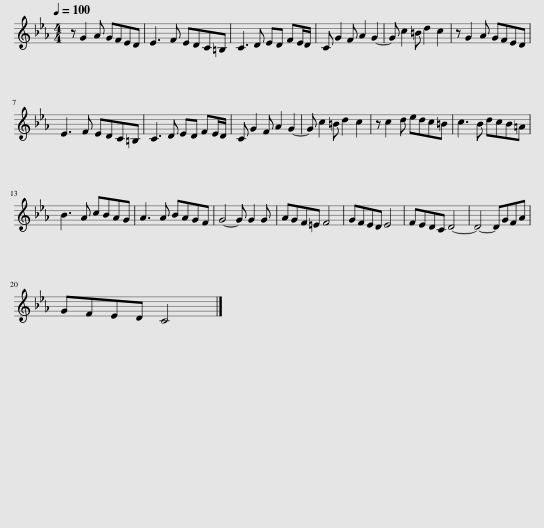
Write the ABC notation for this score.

X:1
L:1/8
Q:1/4=100
M:4/4
I:linebreak $
K:Eb
V:1 treble
V:1
 z G2 A GFED | E3 F EDC=B, | C3 D ED FE/D/ | C G2 F A2 G2- | G c2 =B d2 c2 | %5
 z G2 A GFED |$ E3 F EDC=B, | C3 D ED FE/D/ | C G2 F A2 G2- | G c2 =B d2 c2 | %10
 z c2 d edc=B | c3 B dcB=A |$ B3 A cBAG | A3 A BAGF | G4- G G2 G | %15
 AGF=E F4 | GFED E4 | FEDC D4- | D4- DGFA |$ GFED C4 |] %20
